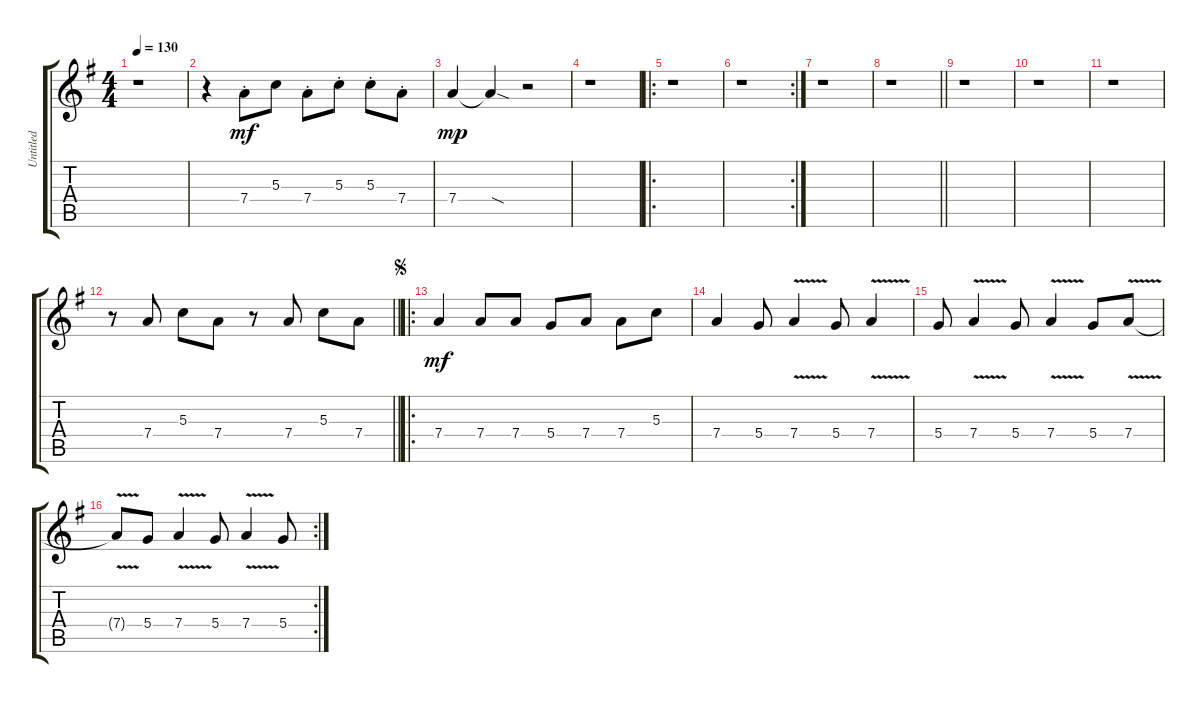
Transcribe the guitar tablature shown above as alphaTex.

\track ("Untitled" "Untitled") {instrument distortionguitar}
\staff {score tabs}
\tuning (E4 B3 G3 D3 A2 E2) {hide}
\ts (4 4)
\tempo 130
\clef g2
\ks g
r.1{dy mf} |
r.4 7.4{st}.8 5.3.8 7.4{st}.8 5.3{st}.8 5.3{st}.8 7.4{st}.8 |
7.4.4{dy mp} 7.4{sod t}.4 r.2 |
r.1 |
\ro
r.1 |
\rc 2
r.1 |
r.1 |
\barLineRight lightlight
r.1 |
r.1 |
r.1 |
r.1 |
\barLineRight lightlight
r.8 7.4.8 5.3.8 7.4.8 r.8 7.4.8 5.3.8 7.4.8 |
\ro
\jump segno
7.4.4{dy mf} 7.4.8 7.4.8 5.4.8 7.4.8 7.4.8 5.3.8 |
7.4.4 5.4.8 7.4{v}.4 5.4.8 7.4{v}.4 |
5.4.8 7.4{v}.4 5.4.8 7.4{v}.4 5.4.8 7.4{v}.8 |
\rc 2
7.4{t}.8 5.4.8 7.4{v}.4 5.4.8 7.4{v}.4 5.4.8
